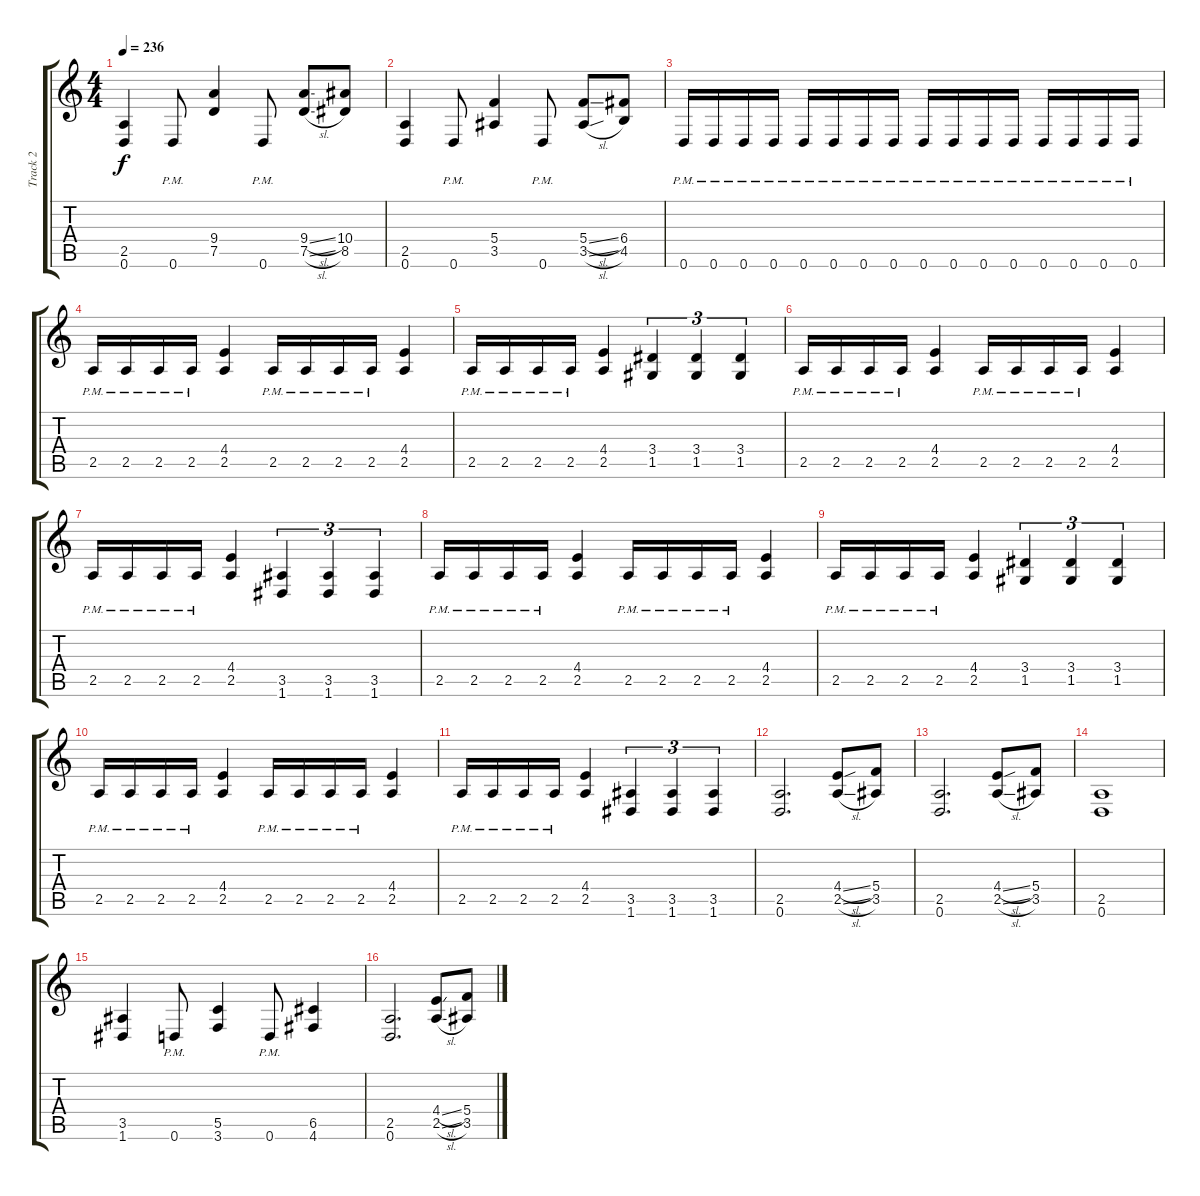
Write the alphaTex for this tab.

\track ("Track 2" "Track 2") {instrument distortionguitar}
\staff {score tabs}
\tuning (D4 A3 F3 C3 G2 D2) {hide}
\ts (4 4)
\tempo 236
\clef g2
\ks c
(2.5 0.6).4{dy f} 0.6{pm}.8 (9.4 7.5).4 0.6{pm}.8 (9.4{sl} 7.5{sl}).8 (10.4 8.5).8 |
(2.5 0.6).4 0.6{pm}.8 (5.4 3.5).4 0.6{pm}.8 (5.4{sl} 3.5{sl}).8 (6.4 4.5).8 |
0.6{pm}.16 0.6{pm}.16 0.6{pm}.16 0.6{pm}.16 0.6{pm}.16 0.6{pm}.16 0.6{pm}.16 0.6{pm}.16 0.6{pm}.16 0.6{pm}.16 0.6{pm}.16 0.6{pm}.16 0.6{pm}.16 0.6{pm}.16 0.6{pm}.16 0.6{pm}.16 |
2.5{pm}.16 2.5{pm}.16 2.5{pm}.16 2.5{pm}.16 (4.4 2.5).4 2.5{pm}.16 2.5{pm}.16 2.5{pm}.16 2.5{pm}.16 (4.4 2.5).4 |
2.5{pm}.16 2.5{pm}.16 2.5{pm}.16 2.5{pm}.16 (4.4 2.5).4 (3.4 1.5).4{tu (3 2)} (3.4 1.5).4{tu (3 2)} (3.4 1.5).4{tu (3 2)} |
2.5{pm}.16 2.5{pm}.16 2.5{pm}.16 2.5{pm}.16 (4.4 2.5).4 2.5{pm}.16 2.5{pm}.16 2.5{pm}.16 2.5{pm}.16 (4.4 2.5).4 |
2.5{pm}.16 2.5{pm}.16 2.5{pm}.16 2.5{pm}.16 (4.4 2.5).4 (3.5 1.6).4{tu (3 2)} (3.5 1.6).4{tu (3 2)} (3.5 1.6).4{tu (3 2)} |
2.5{pm}.16 2.5{pm}.16 2.5{pm}.16 2.5{pm}.16 (4.4 2.5).4 2.5{pm}.16 2.5{pm}.16 2.5{pm}.16 2.5{pm}.16 (4.4 2.5).4 |
2.5{pm}.16 2.5{pm}.16 2.5{pm}.16 2.5{pm}.16 (4.4 2.5).4 (3.4 1.5).4{tu (3 2)} (3.4 1.5).4{tu (3 2)} (3.4 1.5).4{tu (3 2)} |
2.5{pm}.16 2.5{pm}.16 2.5{pm}.16 2.5{pm}.16 (4.4 2.5).4 2.5{pm}.16 2.5{pm}.16 2.5{pm}.16 2.5{pm}.16 (4.4 2.5).4 |
2.5{pm}.16 2.5{pm}.16 2.5{pm}.16 2.5{pm}.16 (4.4 2.5).4 (3.5 1.6).4{tu (3 2)} (3.5 1.6).4{tu (3 2)} (3.5 1.6).4{tu (3 2)} |
(2.5 0.6).2{d} (4.4{sl} 2.5{sl}).8 (5.4 3.5).8 |
(2.5 0.6).2{d} (4.4{sl} 2.5{sl}).8 (5.4 3.5).8 |
(2.5 0.6).1 |
(3.5 1.6).4 0.6{pm}.8 (5.5 3.6).4 0.6{pm}.8 (6.5 4.6).4 |
(2.5 0.6).2{d} (4.4{sl} 2.5{sl}).8 (5.4 3.5).8
